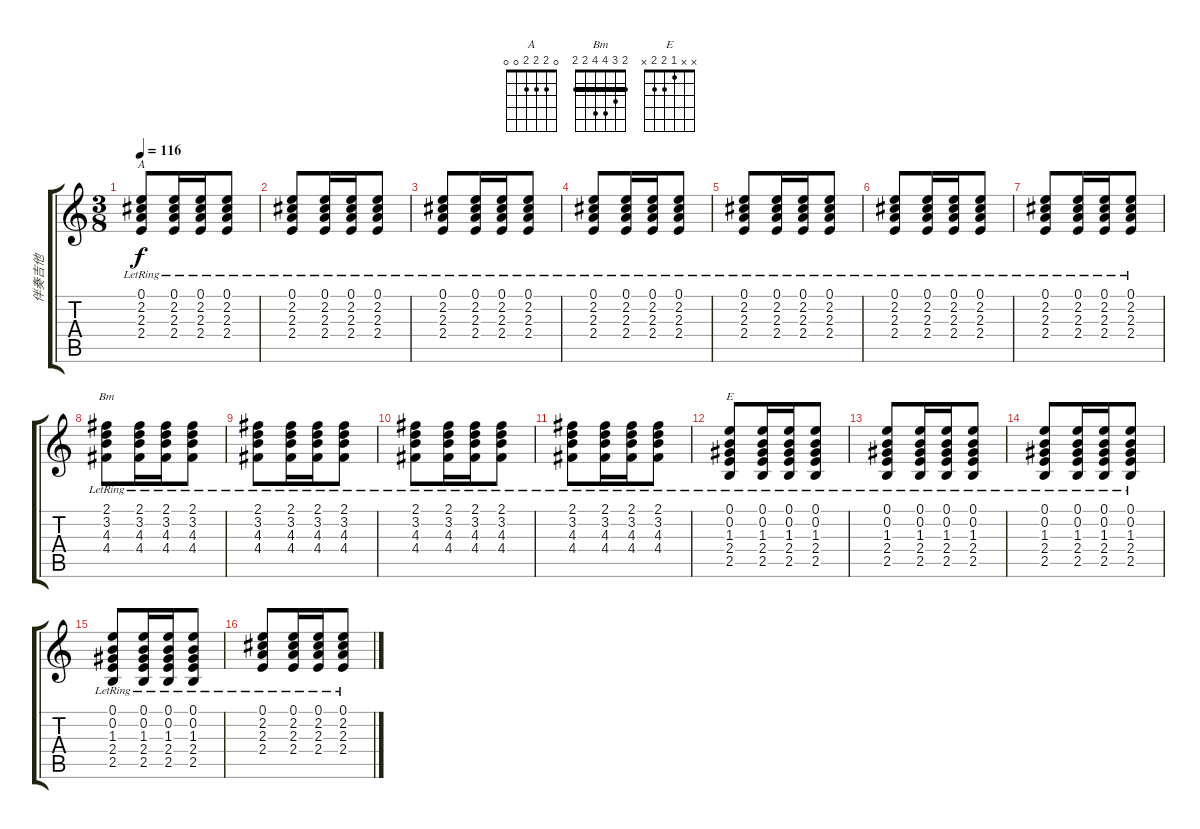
\track ("伴奏吉他" "伴奏吉他") {instrument acousticguitarnylon}
\staff {score tabs}
\tuning (E4 B3 G3 D3 A2 E2) {hide}
\chord ("A" 0 2 2 2 0 0)
\chord ("Bm" 2 3 4 4 2 2) {barre 2}
\chord ("E" x x 1 2 2 x)
\ts (3 8)
\tempo 116
\clef g2
\ks c
(0.1{lr} 2.2{lr} 2.3{lr} 2.4{lr}).8{ch "A" dy f} (0.1{lr} 2.2{lr} 2.3{lr} 2.4{lr}).16 (0.1{lr} 2.2{lr} 2.3{lr} 2.4{lr}).16 (0.1{lr} 2.2{lr} 2.3{lr} 2.4{lr}).8 |
(0.1{lr} 2.2{lr} 2.3{lr} 2.4{lr}).8 (0.1{lr} 2.2{lr} 2.3{lr} 2.4{lr}).16 (0.1{lr} 2.2{lr} 2.3{lr} 2.4{lr}).16 (0.1{lr} 2.2{lr} 2.3{lr} 2.4{lr}).8 |
(0.1{lr} 2.2{lr} 2.3{lr} 2.4{lr}).8 (0.1{lr} 2.2{lr} 2.3{lr} 2.4{lr}).16 (0.1{lr} 2.2{lr} 2.3{lr} 2.4{lr}).16 (0.1{lr} 2.2{lr} 2.3{lr} 2.4{lr}).8 |
(0.1{lr} 2.2{lr} 2.3{lr} 2.4{lr}).8 (0.1{lr} 2.2{lr} 2.3{lr} 2.4{lr}).16 (0.1{lr} 2.2{lr} 2.3{lr} 2.4{lr}).16 (0.1{lr} 2.2{lr} 2.3{lr} 2.4{lr}).8 |
(0.1{lr} 2.2{lr} 2.3{lr} 2.4{lr}).8 (0.1{lr} 2.2{lr} 2.3{lr} 2.4{lr}).16 (0.1{lr} 2.2{lr} 2.3{lr} 2.4{lr}).16 (0.1{lr} 2.2{lr} 2.3{lr} 2.4{lr}).8 |
(0.1{lr} 2.2{lr} 2.3{lr} 2.4{lr}).8 (0.1{lr} 2.2{lr} 2.3{lr} 2.4{lr}).16 (0.1{lr} 2.2{lr} 2.3{lr} 2.4{lr}).16 (0.1{lr} 2.2{lr} 2.3{lr} 2.4{lr}).8 |
(0.1{lr} 2.2{lr} 2.3{lr} 2.4{lr}).8 (0.1{lr} 2.2{lr} 2.3{lr} 2.4{lr}).16 (0.1{lr} 2.2{lr} 2.3{lr} 2.4{lr}).16 (0.1{lr} 2.2{lr} 2.3{lr} 2.4{lr}).8 |
(2.1{lr} 3.2{lr} 4.3{lr} 4.4{lr}).8{ch "Bm"} (2.1{lr} 3.2{lr} 4.3{lr} 4.4{lr}).16 (2.1{lr} 3.2{lr} 4.3{lr} 4.4{lr}).16 (2.1{lr} 3.2{lr} 4.3{lr} 4.4{lr}).8 |
(2.1{lr} 3.2{lr} 4.3{lr} 4.4{lr}).8 (2.1{lr} 3.2{lr} 4.3{lr} 4.4{lr}).16 (2.1{lr} 3.2{lr} 4.3{lr} 4.4{lr}).16 (2.1{lr} 3.2{lr} 4.3{lr} 4.4{lr}).8 |
(2.1{lr} 3.2{lr} 4.3{lr} 4.4{lr}).8 (2.1{lr} 3.2{lr} 4.3{lr} 4.4{lr}).16 (2.1{lr} 3.2{lr} 4.3{lr} 4.4{lr}).16 (2.1{lr} 3.2{lr} 4.3{lr} 4.4{lr}).8 |
(2.1{lr} 3.2{lr} 4.3{lr} 4.4{lr}).8 (2.1{lr} 3.2{lr} 4.3{lr} 4.4{lr}).16 (2.1{lr} 3.2{lr} 4.3{lr} 4.4{lr}).16 (2.1{lr} 3.2{lr} 4.3{lr} 4.4{lr}).8 |
(0.1{lr} 0.2{lr} 1.3{lr} 2.4{lr} 2.5).8{ch "E"} (0.1{lr} 0.2{lr} 1.3{lr} 2.4{lr} 2.5).16 (0.1{lr} 0.2{lr} 1.3{lr} 2.4{lr} 2.5).16 (0.1{lr} 0.2{lr} 1.3{lr} 2.4{lr} 2.5).8 |
(0.1{lr} 0.2{lr} 1.3{lr} 2.4{lr} 2.5).8 (0.1{lr} 0.2{lr} 1.3{lr} 2.4{lr} 2.5).16 (0.1{lr} 0.2{lr} 1.3{lr} 2.4{lr} 2.5).16 (0.1{lr} 0.2{lr} 1.3{lr} 2.4{lr} 2.5).8 |
(0.1{lr} 0.2{lr} 1.3{lr} 2.4{lr} 2.5).8 (0.1{lr} 0.2{lr} 1.3{lr} 2.4{lr} 2.5).16 (0.1{lr} 0.2{lr} 1.3{lr} 2.4{lr} 2.5).16 (0.1{lr} 0.2{lr} 1.3{lr} 2.4{lr} 2.5).8 |
(0.1{lr} 0.2{lr} 1.3{lr} 2.4{lr} 2.5).8 (0.1{lr} 0.2{lr} 1.3{lr} 2.4{lr} 2.5).16 (0.1{lr} 0.2{lr} 1.3{lr} 2.4{lr} 2.5).16 (0.1{lr} 0.2{lr} 1.3{lr} 2.4{lr} 2.5).8 |
(0.1{lr} 2.2{lr} 2.3{lr} 2.4{lr}).8 (0.1{lr} 2.2{lr} 2.3{lr} 2.4{lr}).16 (0.1{lr} 2.2{lr} 2.3{lr} 2.4{lr}).16 (0.1{lr} 2.2{lr} 2.3{lr} 2.4{lr}).8
